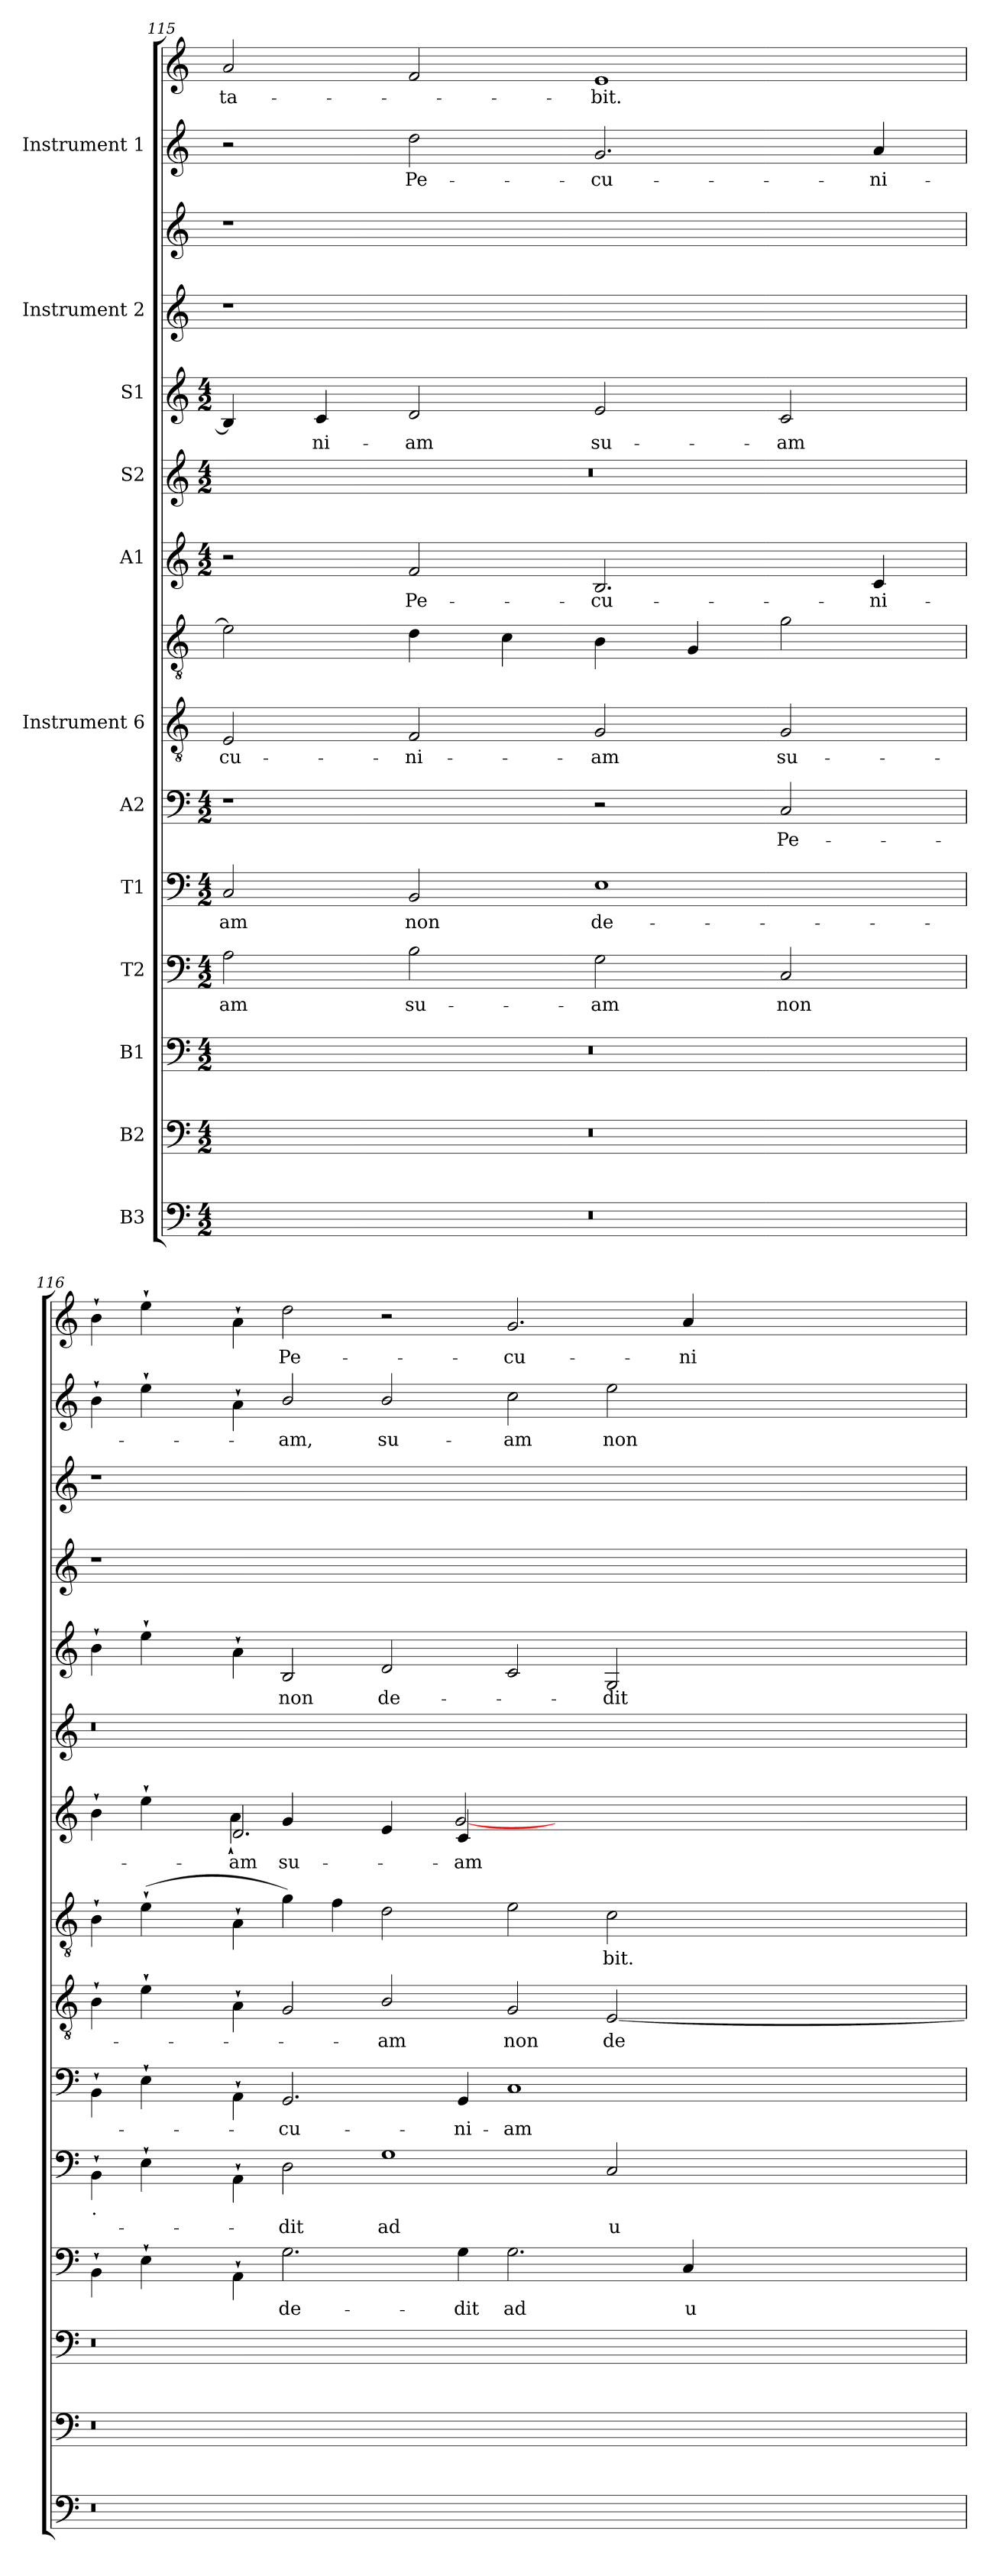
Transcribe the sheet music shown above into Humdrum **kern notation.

**kern	**kern	**kern	**kern	**text	**kern	**text	**kern	**text	**kern	**text	**kern	**text	**kern	**text	**kern	**kern	**text	**kern	**kern	**kern	**text	**kern	**text
*part12	*part11	*part10	*part9	*part9	*part8	*part8	*part7	*part7	*part6	*part6	*part6	*part6	*part5	*part5	*part4	*part3	*part3	*part2	*part2	*part1	*part1	*part1	*part1
*staff15	*staff14	*staff13	*staff12	*staff12	*staff11	*staff11	*staff10	*staff10	*staff9	*staff9	*staff8	*staff8	*staff7	*staff7	*staff6	*staff5	*staff5	*staff4	*staff3	*staff2	*staff2	*staff1	*staff1
*I"B3	*I"B2	*I"B1	*I"T2	*	*I"T1	*	*I"A2	*	*I"Instrument 6	*	*	*	*I"A1	*	*I"S2	*I"S1	*	*I"Instrument 2	*	*I"Instrument 1	*	*	*
*clefF4	*clefF4	*clefF4	*clefF4	*	*clefF4	*	*clefF4	*	*clefGv2	*	*clefGv2	*	*clefG2	*	*clefG2	*clefG2	*	*clefG2	*clefG2	*clefG2	*	*clefG2	*
*	*	*	*	*	*k[]	*	*	*	*	*	*	*	*k[]	*	*	*	*	*	*	*k[]	*	*k[]	*
*	*	*	*	*	*C:	*	*	*	*	*	*	*	*C:	*	*	*	*	*	*	*C:	*	*C:	*
*M4/2	*M4/2	*M4/2	*M4/2	*	*M4/2	*	*M4/2	*	*	*	*	*	*M4/2	*	*M4/2	*M4/2	*	*	*	*	*	*	*
=115	=115	=115	=115	=115	=115	=115	=115	=115	=115	=115	=115	=115	=115	=115	=115	=115	=115	=115	=115	=115	=115	=115	=115
!	!	!	!	!LO:LY:b:cj	!	!LO:LY:b:cj	!	!	!	!LO:LY:b:rj	!	!	!	!	!	!	!	!	!	!	!	!	!LO:LY:b:rj
0r	0r	0r	2A\	-am	2C/	-am	1r	.	2E/	-cu-	2e\]	.	2r	.	0r	4B/]	.	1r	1r	2r	.	2a/	-ta-
!	!	!	!	!	!	!	!	!	!	!	!	!	!	!	!	!	!LO:LY:b:rj	!	!	!	!	!	!
.	.	.	.	.	.	.	.	.	.	.	.	.	.	.	.	4c/	-ni-	.	.	.	.	.	.
!	!	!	!	!LO:LY:b:rj	!	!LO:LY:b:cj	!	!	!	!LO:LY:b:rj	!	!	!	!LO:LY:b:rj	!	!	!LO:LY:b:cj	!	!	!	!LO:LY:b:rj	!	!
.	.	.	2B\	su-	2BB/	non	.	.	2F/	-ni-	4d\	.	2f/	Pe-	.	2d/	-am	.	.	2dd\	Pe-	2f/	.
.	.	.	.	.	.	.	.	.	.	.	4c\	.	.	.	.	.	.	.	.	.	.	.	.
!	!	!	!	!LO:LY:b:cj	!	!LO:LY:b:rj	!	!	!	!LO:LY:b:cj	!	!	!	!LO:LY:b:rj	!	!	!LO:LY:b:rj	!	!	!	!LO:LY:b:rj	!	!LO:LY:b:cj
.	.	.	2G\	-am	1E	de-	2r	.	2G/	-am	4B\	.	2.B/	-cu-	.	2e/	su-	1ryy	1ryy	2.g/	-cu-	1e	-bit.
.	.	.	.	.	.	.	.	.	.	.	4G/	.	.	.	.	.	.	.	.	.	.	.	.
!	!	!	!	!LO:LY:b:cj	!	!	!	!LO:LY:b:rj	!	!LO:LY:b:rj	!	!	!	!	!	!	!LO:LY:b:cj	!	!	!	!	!	!
.	.	.	2C/	non	.	.	2C/	Pe-	2G/	su-	2g\	.	.	.	.	2c/	-am	.	.	.	.	.	.
!	!	!	!	!	!	!	!	!	!	!	!	!	!	!LO:LY:b:rj	!	!	!	!	!	!	!LO:LY:b:rj	!	!
.	.	.	.	.	.	.	.	.	.	.	.	.	4c/	-ni-	.	.	.	.	.	4a/	-ni-	.	.
!!LO:LB:g=z
=116	=116	=116	=116	=116	=116	=116	=116	=116	=116	=116	=116	=116	=116	=116	=116	=116	=116	=116	=116	=116	=116	=116	=116
*	*	*	*	*	*	*	*	*	*	*	*	*	*^	*	*	*	*	*	*	*	*	*	*
!	!	!	!	!	!	!	!LO:TX:b:t=.	!	!	!	!	!	!	!	!	!	!	!	!	!	!	!	!	!
!	!	!	!	!	!LO:TX:b:t=.	!	!	!	!	!	!	!	!	!	!	!	!	!	!	!	!	!	!	!
!	!	!	!LO:TX:b:t=.	!	!	!	!	!	!	!	!	!	!	!	!	!	!	!	!	!	!	!	!	!
*	*	*	*^	*	*	*	*^	*	*	*	*^	*	*	*	*	*	*^	*	*	*	*	*	*	*
0r	0r	0r	4BB`<\	4...ryy	.	4BB`<\	.	4BB`<\	4ryy	.	4B`<\	.	4B`<\	4ryy	.	4b`<\	2ryy	.	0r	4b`<\	4ryy	.	1r	1r	4b`<\	.	4b`<\	.
.	.	.	4E`<\	.	.	4E`<\	.	4E`<\	8ryy	.	4e`<\	.	(>4e`<\	8ryy	.	4ee`<\	.	.	.	4ee`<\	8ryy	.	.	.	4ee`<\	.	4ee`<\	.
.	.	.	.	.	.	.	.	.	32.ryy	.	.	.	.	16ryy	.	.	.	.	.	.	32.ryy	.	.	.	.	.	.	.
.	.	.	.	.	.	.	.	.	1ryy	.	.	.	.	.	.	.	.	.	.	.	1ryy	.	.	.	.	.	.	.
.	.	.	.	.	.	.	.	.	.	.	.	.	.	64ryy	.	.	.	.	.	.	.	.	.	.	.	.	.	.
.	.	.	.	.	.	.	.	.	.	.	.	.	.	1ryy	.	.	.	.	.	.	.	.	.	.	.	.	.	.
.	.	.	.	1ryy	.	.	.	.	.	.	.	.	.	.	.	.	.	.	.	.	.	.	.	.	.	.	.	.
!	!	!	!	!	!	!	!	!	!	!	!	!	!	!	!	!	!	!LO:LY:b:cj	!	!	!	!	!	!	!	!	!	!
.	.	.	4AA`<\	.	.	4AA`<\	.	4AA`<\	.	.	4A`<\	.	4A`<\	.	.	2.d/	4a`<\	-am	.	4a`<\	.	.	.	.	4a`<\	.	4a`<\	.
!	!	!	!	!	!LO:LY:b:rj	!	!LO:LY:b:cj	!	!	!LO:LY:b:rj	!	!	!	!	!	!	!	!LO:LY:b:rj	!	!	!	!LO:LY:b:cj	!	!	!	!LO:LY:b:cj	!	!LO:LY:b:rj
.	.	.	2.G\	.	de-	2D\	-dit	2.GG/	.	-cu-	2G/	.	4g\)	.	.	.	4g/	su-	.	2B/	.	non	.	.	2b/	-am,	2dd\	-Pe-
.	.	.	.	.	.	.	.	.	.	.	.	.	4f\	.	.	.	2ryy	.	.	.	.	.	1..ryy	1..ryy	.	.	.	.
!	!	!	!	!	!	!	!LO:LY:b:cj	!	!	!	!	!LO:LY:b:cj	!	!	!	!	!	!	!	!	!	!LO:LY:b:rj	!	!	!	!LO:LY:b:rj	!	!
.	.	.	.	.	.	1G	ad	.	.	.	2B/	-am	2d\	.	.	4e/	.	.	.	2d/	.	de-	.	.	2b/	su-	2r	.
.	.	.	.	.	.	.	.	.	1ryy	.	.	.	.	.	.	.	.	.	.	.	1ryy	.	.	.	.	.	.	.
.	.	.	.	.	.	.	.	.	.	.	.	.	.	1ryy	.	.	.	.	.	.	.	.	.	.	.	.	.	.
.	.	.	.	1ryy	.	.	.	.	.	.	.	.	.	.	.	.	.	.	.	.	.	.	.	.	.	.	.	.
!	!	!	!	!	!LO:LY:b:cj	!	!	!	!	!LO:LY:b:rj	!	!	!	!	!	!	!	!LO:LY:b:cj	!	!	!	!	!	!	!	!	!	!
.	.	.	4G\	.	-dit	.	.	4GG/	.	-ni-	.	.	.	.	.	4c/	[<2g/	-am	.	.	.	.	.	.	.	.	.	.
!	!	!	!	!	!LO:LY:b:cj	!	!	!	!	!LO:LY:b:cj	!	!LO:LY:b:cj	!	!	!	!	!	!	!	!	!	!	!	!	!	!LO:LY:b:cj	!	!LO:LY:b:rj
.	.	.	2.G\	.	ad	.	.	1C	.	-am	2G/	non	2e\	.	.	2.ryy	.	.	.	2c/	.	.	.	.	2cc\	-am	2.g/	-cu-
2.ryy	2.ryy	2.ryy	.	.	.	.	.	.	.	.	.	.	.	.	.	.	2.ryy	.	2.ryy	.	.	.	.	.	.	.	.	.
!	!	!	!	!	!	!	!LO:LY:b:rj	!	!	!	!	!LO:LY:b:rj	!	!	!LO:LY:b:cj	!	!	!	!	!	!	!LO:LY:b:cj	!	!	!	!LO:LY:b:cj	!	!
.	.	.	.	.	.	2C/	u-	.	.	.	[>2E/	de-	2c\	.	-bit.	.	.	.	.	2G/	.	-dit	.	.	2ee\	non	.	.
.	.	.	.	.	.	.	.	.	4ryy	.	.	.	.	.	.	.	.	.	.	.	4ryy	.	.	.	.	.	.	.
.	.	.	.	.	.	.	.	.	.	.	.	.	.	4ryy	.	.	.	.	.	.	.	.	.	.	.	.	.	.
.	.	.	.	4ryy	.	.	.	.	.	.	.	.	.	.	.	.	.	.	.	.	.	.	.	.	.	.	.	.
!	!	!	!	!	!LO:LY:b:rj	!	!	!	!	!	!	!	!	!	!	!	!	!	!	!	!	!	!	!	!	!	!	!LO:LY:b:rj
.	.	.	4C/	.	u-	.	.	.	.	.	.	.	.	.	.	4ryy	.	.	.	.	.	.	.	.	.	.	4a/	-ni-
.	.	.	.	.	.	.	.	.	16ryy	.	.	.	.	.	.	.	.	.	.	.	16ryy	.	.	.	.	.	.	.
.	.	.	.	.	.	.	.	.	.	.	.	.	.	32.ryy	.	.	.	.	.	.	.	.	.	.	.	.	.	.
.	.	.	.	32ryy	.	.	.	.	.	.	.	.	.	.	.	.	.	.	.	.	.	.	.	.	.	.	.	.
.	.	.	.	.	.	.	.	.	64ryy	.	.	.	.	.	.	.	.	.	.	.	64ryy	.	.	.	.	.	.	.
*	*	*	*	*	*	*	*	*	*	*	*	*	*v	*v	*	*	*	*	*	*v	*v	*	*	*	*	*	*	*
*	*	*	*v	*v	*	*	*	*v	*v	*	*	*	*	*	*v	*v	*	*	*	*	*	*	*	*	*	*
=	=	=	=	=	=	=	=	=	=	=	=	=	=	=	=	=	=	=	=	=	=	=	=
*-	*-	*-	*-	*-	*-	*-	*-	*-	*-	*-	*-	*-	*-	*-	*-	*-	*-	*-	*-	*-	*-	*-	*-
